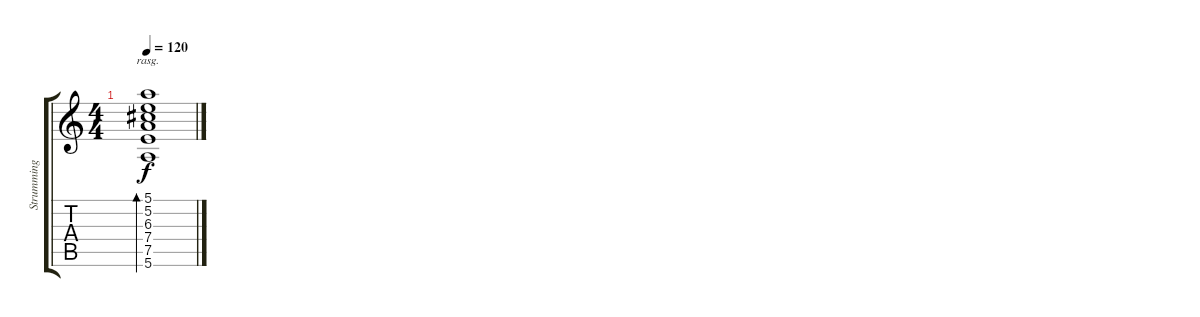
\track ("Strumming" "Strumming") {instrument acousticguitarnylon}
\staff {score tabs}
\tuning (E4 B3 G3 D3 A2 E2) {hide}
\ts (4 4)
\tempo 120
\clef g2
\ks c
(5.1 5.2 6.3 7.4 7.5 5.6).1{bd 480 rasg ii dy f}
